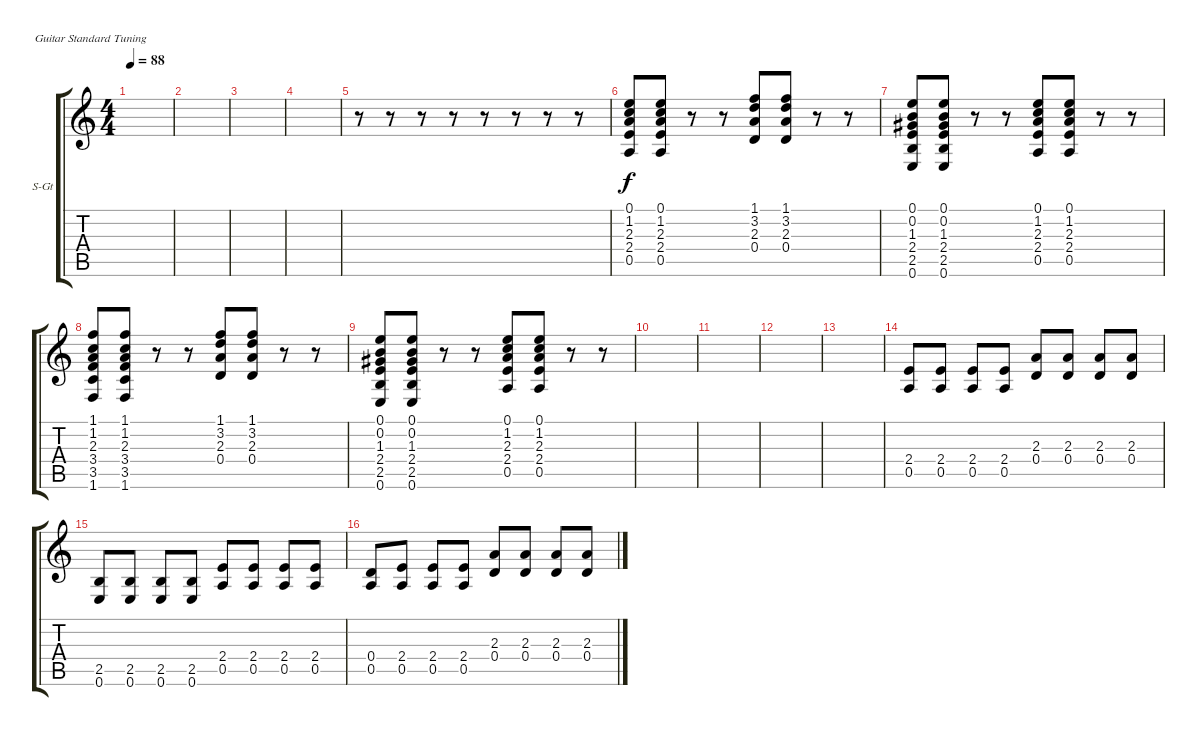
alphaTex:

\defaultSystemsLayout 4
\bracketExtendMode groupsimilarinstruments
\firstSystemTrackNameOrientation horizontal
\otherSystemsTrackNameOrientation horizontal
\track ("Steel Guitar" "S-Gt") {instrument acousticguitarsteel}
\staff {score tabs}
\tuning (E4 B3 G3 D3 A2 E2)
\ts (4 4)
\tempo 88
\clef g2
\ks c
|
|
|
|
r.8 r.8 r.8 r.8 r.8 r.8 r.8 r.8 |
(0.1 1.2 2.3 2.4 0.5).8 (0.1 1.2 2.3 2.4 0.5).8 r.8 r.8 (0.4 2.3 1.1 3.2).8 (0.4 2.3 1.1 3.2).8 r.8 r.8 |
(0.1 0.2 1.3 2.4 2.5 0.6).8 (0.1 0.2 1.3 2.4 2.5 0.6).8 r.8 r.8 (0.1 1.2 2.3 2.4 0.5).8 (0.1 1.2 2.3 2.4 0.5).8 r.8 r.8 |
(1.1 1.2 2.3 3.4 3.5 1.6).8 (1.1 1.2 2.3 3.4 3.5 1.6).8 r.8 r.8 (0.4 2.3 1.1 3.2).8 (0.4 2.3 1.1 3.2).8 r.8 r.8 |
(0.1 0.2 1.3 2.4 2.5 0.6).8 (0.1 0.2 1.3 2.4 2.5 0.6).8 r.8 r.8 (0.1 1.2 2.3 2.4 0.5).8 (0.1 1.2 2.3 2.4 0.5).8 r.8 r.8 |
|
|
|
|
(0.5 2.4).8 (0.5 2.4).8 (0.5 2.4).8 (0.5 2.4).8 (0.4 2.3).8 (0.4 2.3).8 (0.4 2.3).8 (0.4 2.3).8 |
(0.6 2.5).8 (0.6 2.5).8 (0.6 2.5).8 (0.6 2.5).8 (0.5 2.4).8 (0.5 2.4).8 (0.5 2.4).8 (0.5 2.4).8 |
(0.5 0.4).8 (0.5 2.4).8 (0.5 2.4).8 (0.5 2.4).8 (0.4 2.3).8 (0.4 2.3).8 (0.4 2.3).8 (0.4 2.3).8
